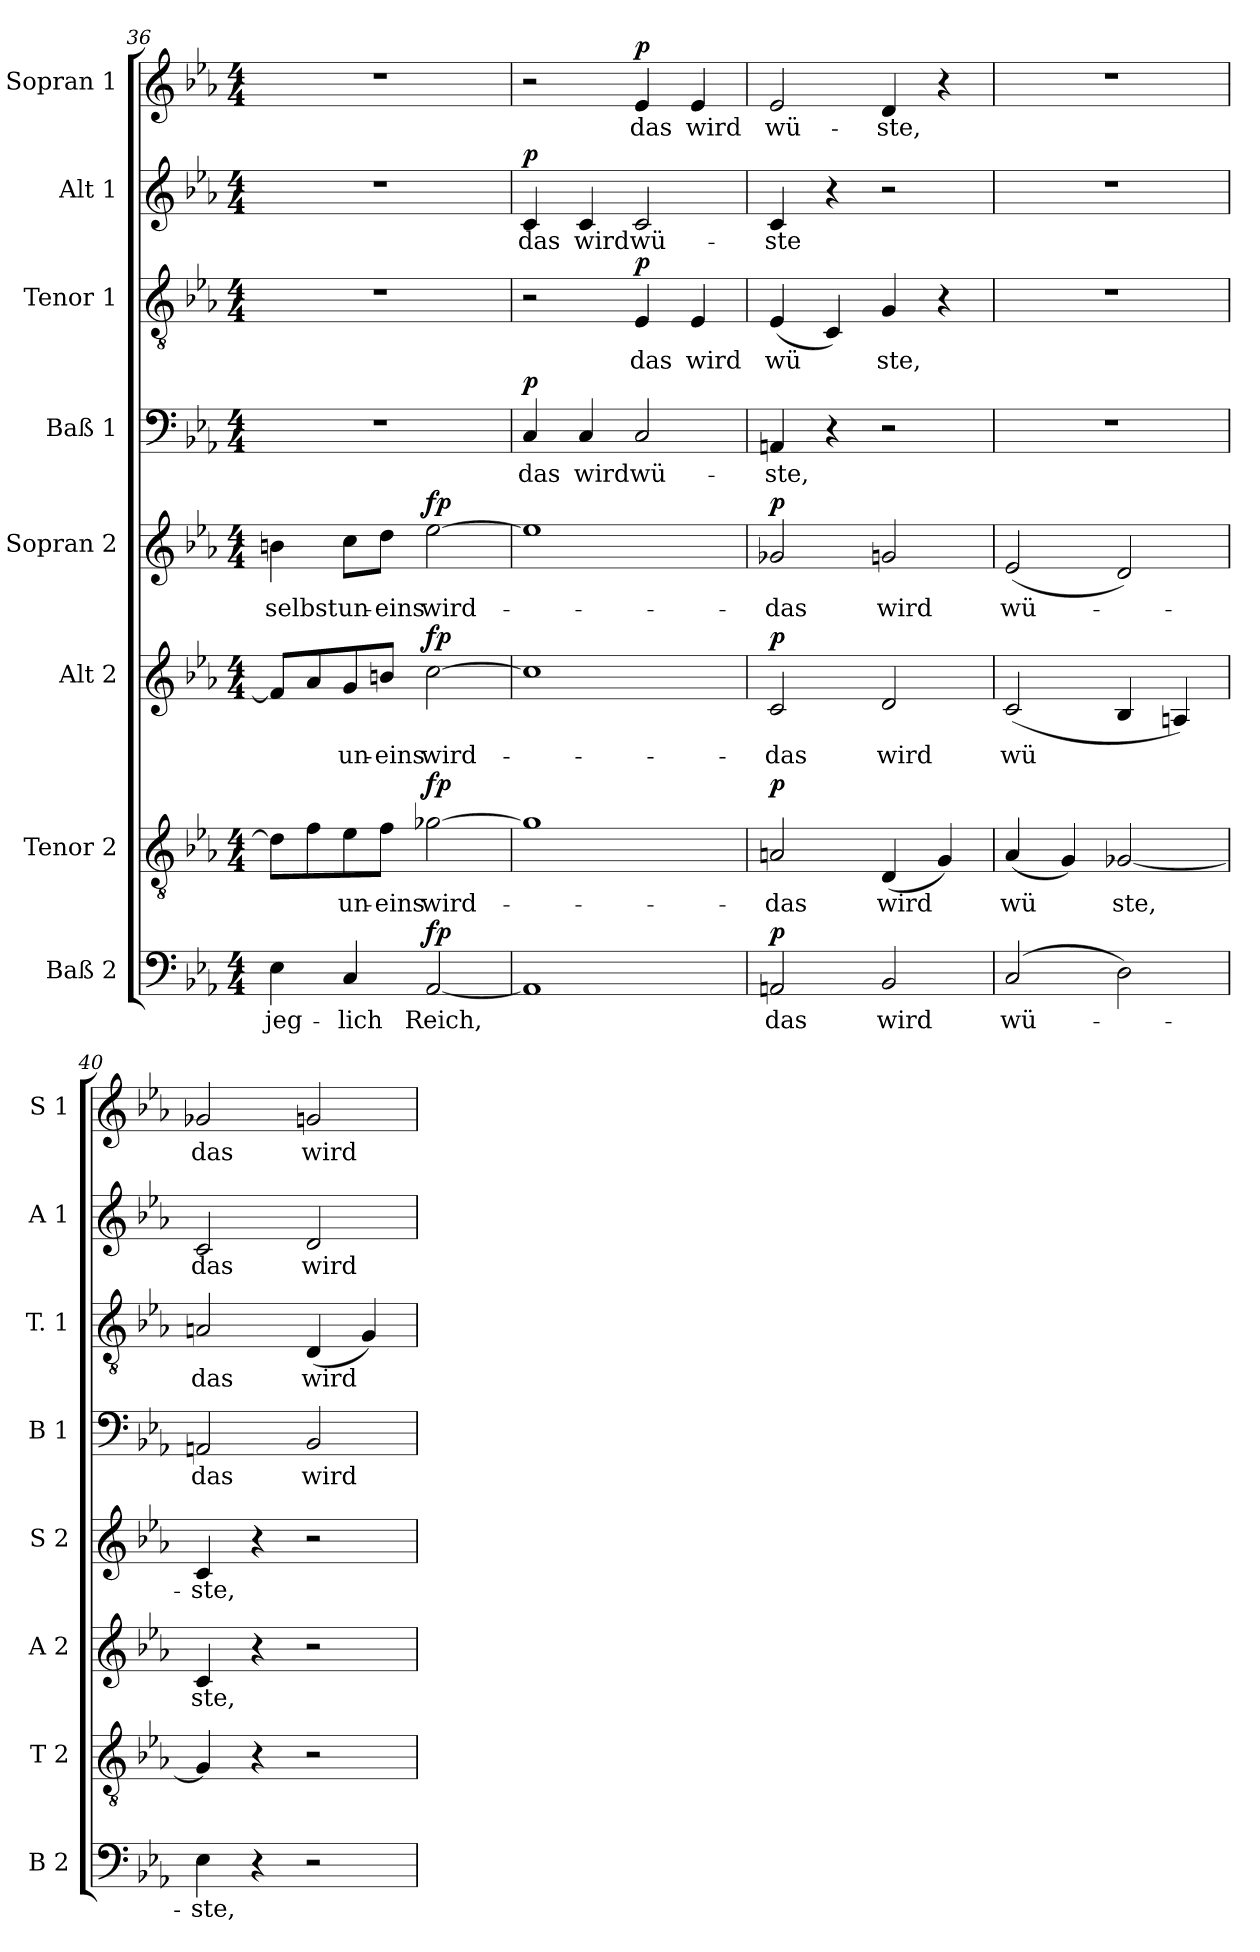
**kern	**text	**dynam	**kern	**text	**dynam	**kern	**text	**dynam	**kern	**text	**dynam	**kern	**text	**dynam	**kern	**text	**dynam	**kern	**text	**dynam	**kern	**text	**dynam
*part8	*part8	*part8	*part7	*part7	*part7	*part6	*part6	*part6	*part5	*part5	*part5	*part4	*part4	*part4	*part3	*part3	*part3	*part2	*part2	*part2	*part1	*part1	*part1
*staff8	*staff8	*staff8	*staff7	*staff7	*staff7	*staff6	*staff6	*staff6	*staff5	*staff5	*staff5	*staff4	*staff4	*staff4	*staff3	*staff3	*staff3	*staff2	*staff2	*staff2	*staff1	*staff1	*staff1
*I"Baß 2	*	*	*I"Tenor 2	*	*	*I"Alt 2	*	*	*I"Sopran 2	*	*	*I"Baß 1	*	*	*I"Tenor 1	*	*	*I"Alt 1	*	*	*I"Sopran 1	*	*
*I'B 2	*	*	*I'T 2	*	*	*I'A 2	*	*	*I'S 2	*	*	*I'B 1	*	*	*I'T. 1	*	*	*I'A 1	*	*	*I'S 1	*	*
*clefF4	*	*	*clefGv2	*	*	*clefG2	*	*	*clefG2	*	*	*clefF4	*	*	*clefGv2	*	*	*clefG2	*	*	*clefG2	*	*
*k[b-e-a-]	*	*	*k[b-e-a-]	*	*	*k[b-e-a-]	*	*	*k[b-e-a-]	*	*	*k[b-e-a-]	*	*	*k[b-e-a-]	*	*	*k[b-e-a-]	*	*	*k[b-e-a-]	*	*
*M4/4	*	*	*M4/4	*	*	*M4/4	*	*	*M4/4	*	*	*M4/4	*	*	*M4/4	*	*	*M4/4	*	*	*M4/4	*	*
=36	=36	=36	=36	=36	=36	=36	=36	=36	=36	=36	=36	=36	=36	=36	=36	=36	=36	=36	=36	=36	=36	=36	=36
!	!LO:LY:b	!	!	!	!	!	!	!	!	!LO:LY:b	!	!	!	!	!	!	!	!	!	!	!	!	!
4E-\	jeg-	.	8d\L]	.	.	8f/L]	.	.	4bn\	selbst	.	1r	.	.	1r	.	.	1r	.	.	1r	.	.
.	.	.	8f\	.	.	8a-/	.	.	.	.	.	.	.	.	.	.	.	.	.	.	.	.	.
!	!LO:LY:b	!	!	!LO:LY:b	!	!	!LO:LY:b	!	!	!LO:LY:b	!	!	!	!	!	!	!	!	!	!	!	!	!
4C/	lich	.	8e-\	un-	.	8g/	un-	.	8cc\L	un-	.	.	.	.	.	.	.	.	.	.	.	.	.
!	!	!	!	!LO:LY:b	!	!	!LO:LY:b	!	!	!LO:LY:b	!	!	!	!	!	!	!	!	!	!	!	!	!
.	.	.	8f\J	eins	.	8bn/J	eins	.	8dd\J	eins	.	.	.	.	.	.	.	.	.	.	.	.	.
!	!LO:LY:b	!LO:DY:b	!	!LO:LY:b	!LO:DY:b	!	!LO:LY:b	!LO:DY:b	!	!LO:LY:b	!LO:DY:b	!	!	!	!	!	!	!	!	!	!	!	!
[2AA-/	Reich,	fp	[2g-X\	wird-	fp	[2cc\	wird-	fp	[2ee-\	wird-	fp	.	.	.	.	.	.	.	.	.	.	.	.
!!LO:PB:g=z
=37	=37	=37	=37	=37	=37	=37	=37	=37	=37	=37	=37	=37	=37	=37	=37	=37	=37	=37	=37	=37	=37	=37	=37
!	!	!	!	!	!	!	!	!	!	!	!	!	!LO:LY:b	!LO:DY:b	!	!	!	!	!LO:LY:b	!LO:DY:b	!	!	!
1AA-]	.	.	1g-]	.	.	1cc]	.	.	1ee-]	.	.	4C/	das	p	2r	.	.	4c/	das	p	2r	.	.
!	!	!	!	!	!	!	!	!	!	!	!	!	!LO:LY:b	!	!	!	!	!	!LO:LY:b	!	!	!	!
.	.	.	.	.	.	.	.	.	.	.	.	4C/	wird	.	.	.	.	4c/	wird	.	.	.	.
!	!	!	!	!	!	!	!	!	!	!	!	!	!LO:LY:b	!	!	!LO:LY:b	!LO:DY:b	!	!LO:LY:b	!	!	!LO:LY:b	!LO:DY:b
.	.	.	.	.	.	.	.	.	.	.	.	2C/	wü-	.	4E-/	das	p	2c/	wü-	.	4e-/	das	p
!	!	!	!	!	!	!	!	!	!	!	!	!	!	!	!	!LO:LY:b	!	!	!	!	!	!LO:LY:b	!
.	.	.	.	.	.	.	.	.	.	.	.	.	.	.	4E-/	wird	.	.	.	.	4e-/	wird	.
=38	=38	=38	=38	=38	=38	=38	=38	=38	=38	=38	=38	=38	=38	=38	=38	=38	=38	=38	=38	=38	=38	=38	=38
!	!LO:LY:b	!LO:DY:b	!	!LO:LY:b	!LO:DY:b	!	!LO:LY:b	!LO:DY:b	!	!LO:LY:b	!LO:DY:b	!	!LO:LY:b	!	!	!LO:LY:b	!	!	!LO:LY:b	!	!	!LO:LY:b	!
2AAn/	das	p	2An/	das	p	2c/	das	p	2g-X/	das	p	4AAn/	ste,	.	(<4E-/	wü	.	4c/	ste	.	2e-/	wü-	.
.	.	.	.	.	.	.	.	.	.	.	.	4r	.	.	4C/)	.	.	4r	.	.	.	.	.
!	!LO:LY:b	!	!	!LO:LY:b	!	!	!LO:LY:b	!	!	!LO:LY:b	!	!	!	!	!	!LO:LY:b	!	!	!	!	!	!LO:LY:b	!
2BB-/	wird	.	(<4D/	wird	.	2d/	wird	.	2gn/	wird	.	2r	.	.	4G/	ste,	.	2r	.	.	4d/	ste,	.
.	.	.	4G/)	.	.	.	.	.	.	.	.	.	.	.	4r	.	.	.	.	.	4r	.	.
=39	=39	=39	=39	=39	=39	=39	=39	=39	=39	=39	=39	=39	=39	=39	=39	=39	=39	=39	=39	=39	=39	=39	=39
!	!LO:LY:b	!	!	!LO:LY:b	!	!	!LO:LY:b	!	!	!LO:LY:b	!	!	!	!	!	!	!	!	!	!	!	!	!
(>2C/	wü-	.	(<4A-/	wü	.	(<2c/	wü	.	(<2e-/	wü-	.	1r	.	.	1r	.	.	1r	.	.	1r	.	.
.	.	.	4G/)	.	.	.	.	.	.	.	.	.	.	.	.	.	.	.	.	.	.	.	.
!	!	!	!	!LO:LY:b	!	!	!	!	!	!	!	!	!	!	!	!	!	!	!	!	!	!	!
2D\)	.	.	[2G-X/	ste,	.	4B-/	.	.	2d/)	.	.	.	.	.	.	.	.	.	.	.	.	.	.
.	.	.	.	.	.	4An/)	.	.	.	.	.	.	.	.	.	.	.	.	.	.	.	.	.
=40	=40	=40	=40	=40	=40	=40	=40	=40	=40	=40	=40	=40	=40	=40	=40	=40	=40	=40	=40	=40	=40	=40	=40
!	!LO:LY:b	!	!	!	!	!	!LO:LY:b	!	!	!LO:LY:b	!	!	!LO:LY:b	!	!	!LO:LY:b	!	!	!LO:LY:b	!	!	!LO:LY:b	!
4E-\	ste,	.	4G-/]	.	.	4c/	ste,	.	4c/	ste,	.	2AAn/	das	.	2An/	das	.	2c/	das	.	2g-X/	das	.
4r	.	.	4r	.	.	4r	.	.	4r	.	.	.	.	.	.	.	.	.	.	.	.	.	.
!	!	!	!	!	!	!	!	!	!	!	!	!	!LO:LY:b	!	!	!LO:LY:b	!	!	!LO:LY:b	!	!	!LO:LY:b	!
2r	.	.	2r	.	.	2r	.	.	2r	.	.	2BB-/	wird	.	(<4D/	wird	.	2d/	wird	.	2gn/	wird	.
.	.	.	.	.	.	.	.	.	.	.	.	.	.	.	4G/)	.	.	.	.	.	.	.	.
=	=	=	=	=	=	=	=	=	=	=	=	=	=	=	=	=	=	=	=	=	=	=	=
*-	*-	*-	*-	*-	*-	*-	*-	*-	*-	*-	*-	*-	*-	*-	*-	*-	*-	*-	*-	*-	*-	*-	*-
